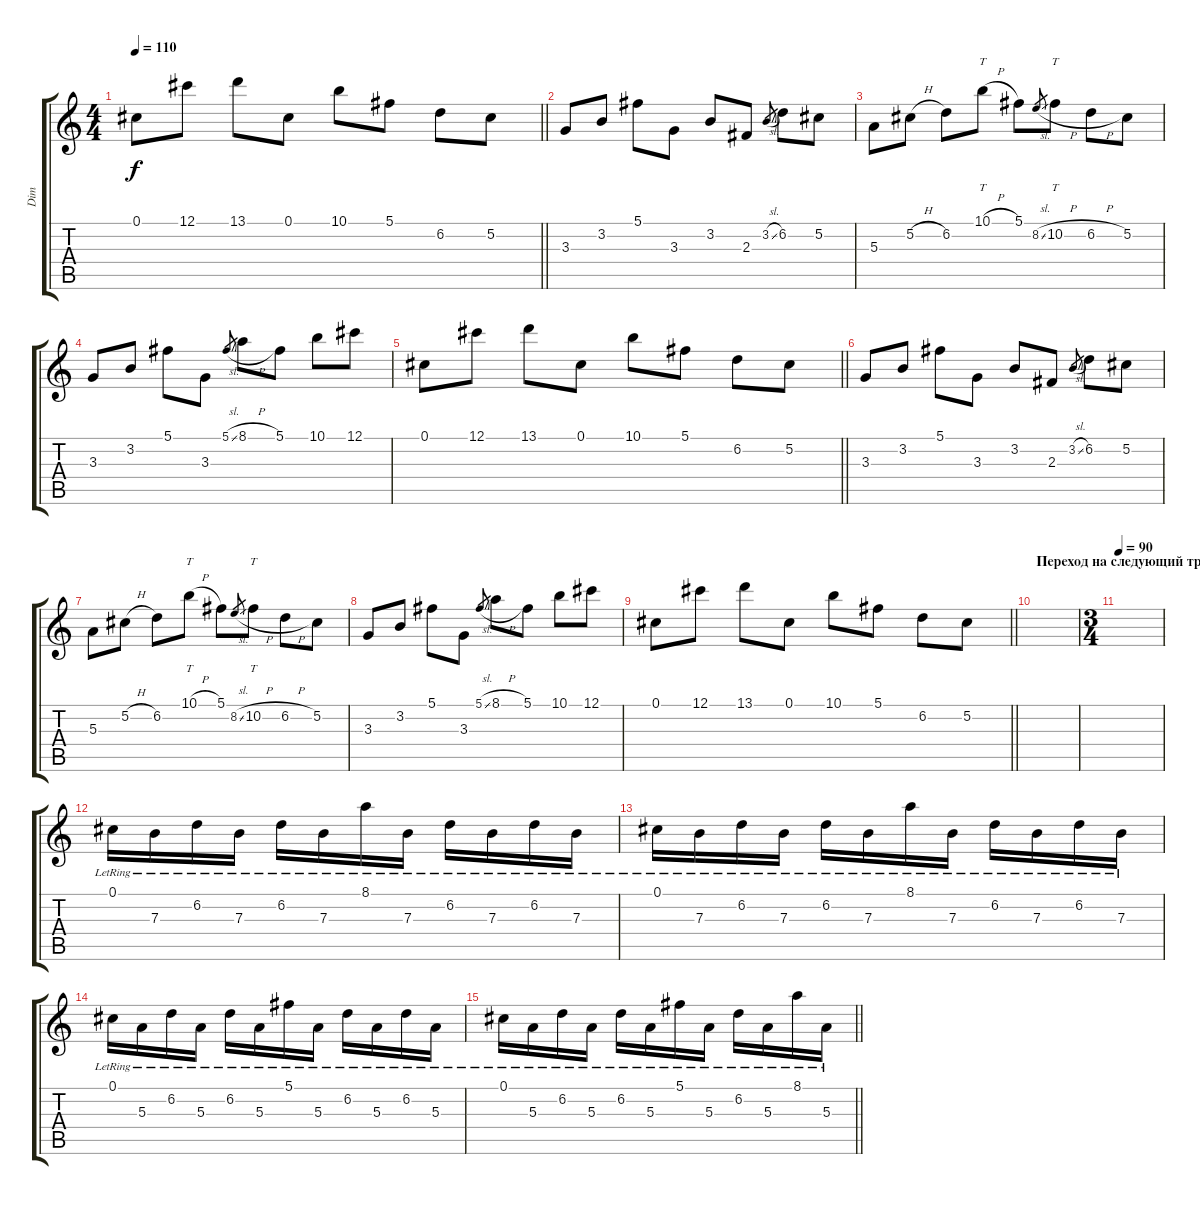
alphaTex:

\track ("Dim" "Dim") {instrument distortionguitar}
\staff {score tabs}
\tuning (Db4 Ab3 E3 B2 Gb2 B1) {hide}
\ts (4 4)
\tempo 110
\clef g2
\barLineRight lightlight
\ks c
0.1.8{dy f} 12.1.8 13.1.8 0.1.8 10.1.8 5.1.8 6.2.8 5.2.8 |
3.3.8 3.2.8 5.1.8 3.3.8 3.2.8 2.3.8 3.2{sl}.8{gr} 6.2.8 5.2.8 |
5.3.8 5.2{h}.8 6.2.8 10.1{h}.8{tt} 5.1.8 8.2{sl}.8{gr} 10.2{h}.8{tt} 6.2{h}.8 5.2.8 |
3.3.8 3.2.8 5.1.8 3.3.8 5.1{sl}.8{gr} 8.1{h}.8 5.1.8 10.1.8 12.1.8 |
\barLineRight lightlight
0.1.8 12.1.8 13.1.8 0.1.8 10.1.8 5.1.8 6.2.8 5.2.8 |
3.3.8 3.2.8 5.1.8 3.3.8 3.2.8 2.3.8 3.2{sl}.8{gr} 6.2.8 5.2.8 |
5.3.8 5.2{h}.8 6.2.8 10.1{h}.8{tt} 5.1.8 8.2{sl}.8{gr} 10.2{h}.8{tt} 6.2{h}.8 5.2.8 |
3.3.8 3.2.8 5.1.8 3.3.8 5.1{sl}.8{gr} 8.1{h}.8 5.1.8 10.1.8 12.1.8 |
\barLineRight lightlight
0.1.8 12.1.8 13.1.8 0.1.8 10.1.8 5.1.8 6.2.8 5.2.8 |
\section ("" "Переход на следующий трек")
|
\ts (3 4)
\tempo 90
|
0.1{lr}.16{volume 0} 7.3{lr}.16 6.2{lr}.16 7.3{lr}.16 6.2{lr}.16 7.3{lr}.16 8.1{lr}.16 7.3{lr}.16 6.2{lr}.16 7.3{lr}.16 6.2{lr}.16 7.3{lr}.16 |
0.1{lr}.16 7.3{lr}.16 6.2{lr}.16 7.3{lr}.16 6.2{lr}.16 7.3{lr}.16 8.1{lr}.16 7.3{lr}.16 6.2{lr}.16 7.3{lr}.16 6.2{lr}.16 7.3{lr}.16 |
0.1{lr}.16 5.3{lr}.16 6.2{lr}.16 5.3{lr}.16 6.2{lr}.16 5.3{lr}.16 5.1{lr}.16 5.3{lr}.16 6.2{lr}.16 5.3{lr}.16 6.2{lr}.16 5.3{lr}.16 |
\barLineRight lightlight
0.1{lr}.16 5.3{lr}.16 6.2{lr}.16 5.3{lr}.16 6.2{lr}.16 5.3{lr}.16 5.1{lr}.16 5.3{lr}.16 6.2{lr}.16 5.3{lr}.16 8.1{lr}.16 5.3{lr}.16
